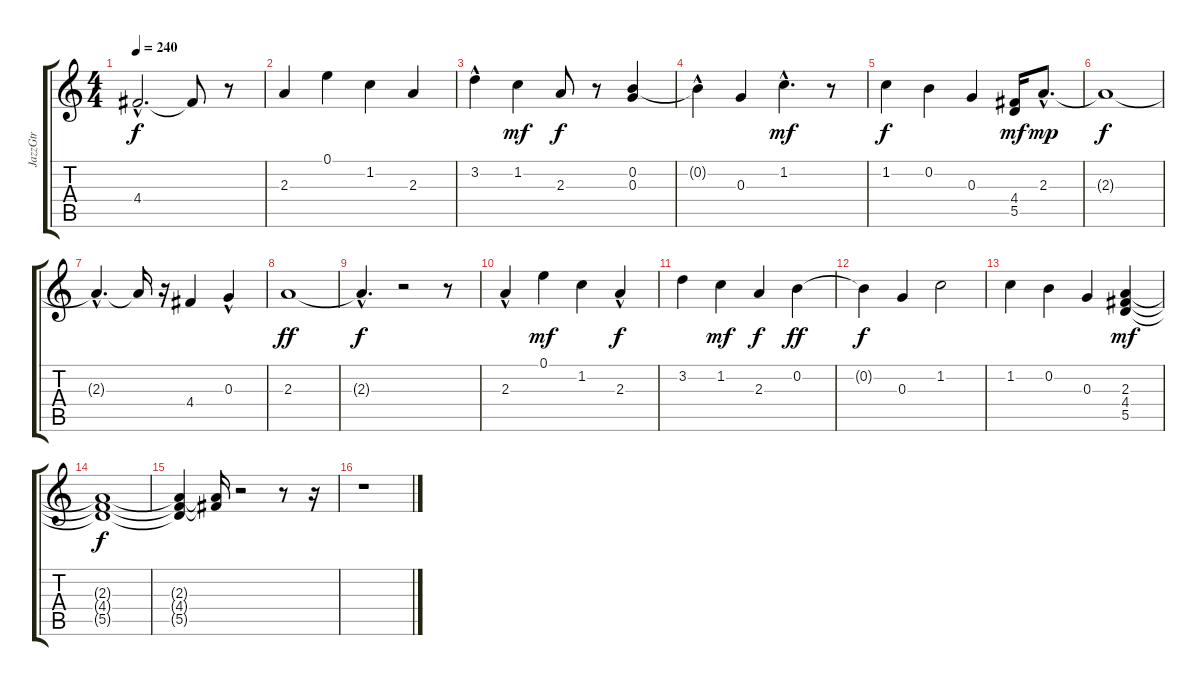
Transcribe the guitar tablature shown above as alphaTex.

\track ("JazzGtr" "JazzGtr") {instrument electricguitarjazz}
\staff {score tabs}
\tuning (E4 B3 G3 D3 A2 E2) {hide}
\ts (4 4)
\tempo 240
\clef g2
\ks c
4.4{hac t}.2{d dy f} 4.4{t}.8 r.8 |
2.3.4{volume 3} 0.1.4 1.2.4{volume 3} 2.3.4 |
3.2{hac}.4{volume 3} 1.2.4{dy mf} 2.3.8{dy f} r.8 (0.2 0.3).4{volume 3} |
0.2{hac t}.4 0.3.4{volume 2} 1.2{hac}.4{d dy mf} r.8 |
1.2.4{dy f volume 2} 0.2.4 0.3.4 (4.4 5.5).16{dy mf} 2.3{hac}.8{d dy mp} |
2.3{t}.1{dy f} |
2.3{hac t}.4{d} 2.3{t}.16 r.16 4.4.4{volume 2} 0.3{hac}.4 |
2.3.1{dy ff volume 1} |
2.3{hac t}.4{d dy f} r.2 r.8 |
2.3{hac}.4{volume 1} 0.1.4{dy mf} 1.2.4{volume 1} 2.3{hac}.4{dy f} |
3.2.4{volume 1} 1.2.4{dy mf} 2.3.4{dy f volume 0} 0.2.4{dy ff} |
0.2{t}.4{dy f} 0.3.4{volume 0} 1.2.2 |
1.2.4{volume 0} 0.2.4 0.3.4 (2.3 4.4 5.5).4{dy mf volume 0} |
(2.3{t} 4.4{t} 5.5{t}).1{dy f} |
(2.3{t} 4.4{t} 5.5{t}).4 (2.3{t} 4.4{t}).16 r.2 r.8 r.16 |
r.1
